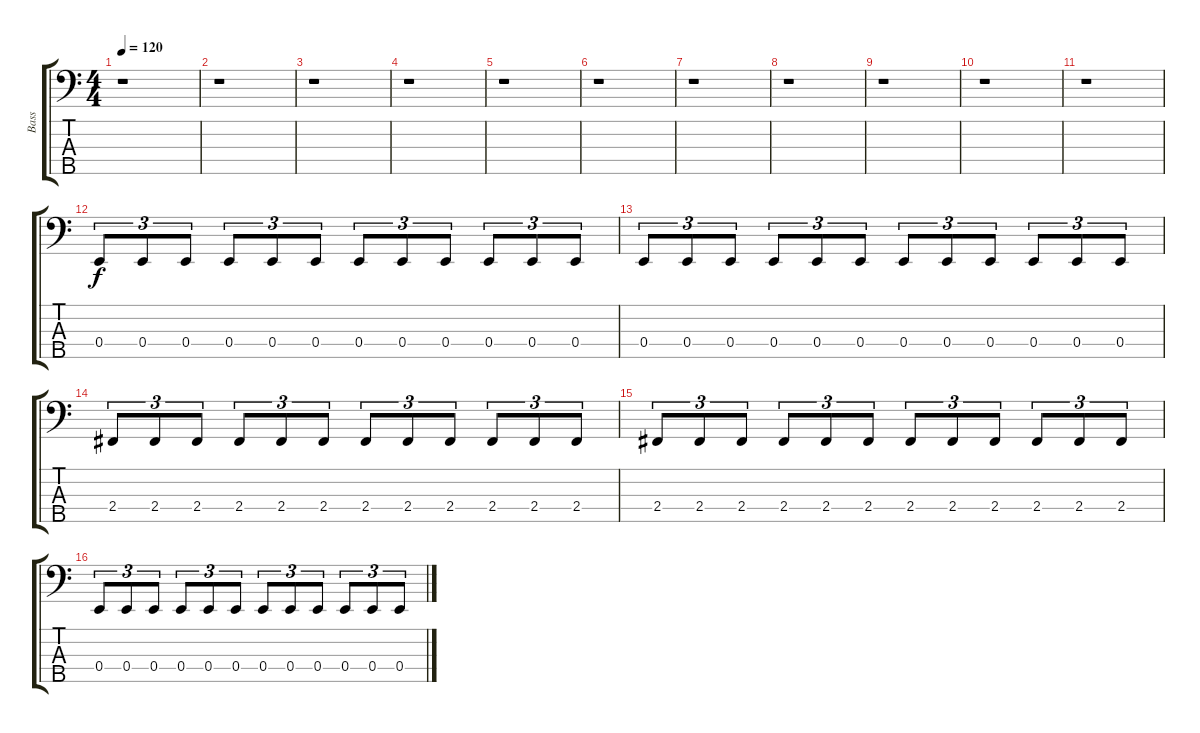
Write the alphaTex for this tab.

\track ("Bass" "Bass") {instrument electricbassfinger}
\staff {score tabs}
\tuning (G2 D2 A1 E1 B0) {hide}
\ts (4 4)
\tempo 120
\clef f4
\ks c
r.1{dy f} |
r.1 |
r.1 |
r.1 |
r.1 |
r.1 |
r.1 |
r.1 |
r.1 |
r.1 |
r.1 |
0.4.8{tu (3 2)} 0.4.8{tu (3 2)} 0.4.8{tu (3 2)} 0.4.8{tu (3 2)} 0.4.8{tu (3 2)} 0.4.8{tu (3 2)} 0.4.8{tu (3 2)} 0.4.8{tu (3 2)} 0.4.8{tu (3 2)} 0.4.8{tu (3 2)} 0.4.8{tu (3 2)} 0.4.8{tu (3 2)} |
0.4.8{tu (3 2)} 0.4.8{tu (3 2)} 0.4.8{tu (3 2)} 0.4.8{tu (3 2)} 0.4.8{tu (3 2)} 0.4.8{tu (3 2)} 0.4.8{tu (3 2)} 0.4.8{tu (3 2)} 0.4.8{tu (3 2)} 0.4.8{tu (3 2)} 0.4.8{tu (3 2)} 0.4.8{tu (3 2)} |
2.4.8{tu (3 2)} 2.4.8{tu (3 2)} 2.4.8{tu (3 2)} 2.4.8{tu (3 2)} 2.4.8{tu (3 2)} 2.4.8{tu (3 2)} 2.4.8{tu (3 2)} 2.4.8{tu (3 2)} 2.4.8{tu (3 2)} 2.4.8{tu (3 2)} 2.4.8{tu (3 2)} 2.4.8{tu (3 2)} |
2.4.8{tu (3 2)} 2.4.8{tu (3 2)} 2.4.8{tu (3 2)} 2.4.8{tu (3 2)} 2.4.8{tu (3 2)} 2.4.8{tu (3 2)} 2.4.8{tu (3 2)} 2.4.8{tu (3 2)} 2.4.8{tu (3 2)} 2.4.8{tu (3 2)} 2.4.8{tu (3 2)} 2.4.8{tu (3 2)} |
0.4.8{tu (3 2)} 0.4.8{tu (3 2)} 0.4.8{tu (3 2)} 0.4.8{tu (3 2)} 0.4.8{tu (3 2)} 0.4.8{tu (3 2)} 0.4.8{tu (3 2)} 0.4.8{tu (3 2)} 0.4.8{tu (3 2)} 0.4.8{tu (3 2)} 0.4.8{tu (3 2)} 0.4.8{tu (3 2)}
